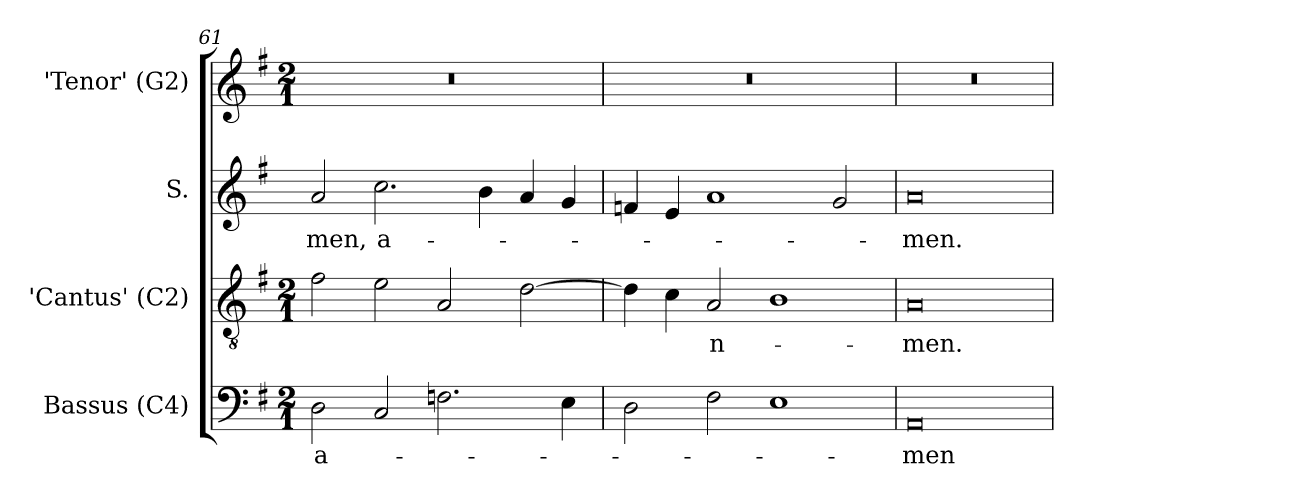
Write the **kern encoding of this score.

**kern	**text	**kern	**text	**kern	**text	**kern
*part4	*part4	*part3	*part3	*part2	*part2	*part1
*staff4	*staff4	*staff3	*staff3	*staff2	*staff2	*staff1
*I"Bassus (C4)	*	*I"'Cantus' (C2)	*	*I"S.	*	*I"'Tenor' (G2)
*I'B.	*	*I'C.	*	*I'S.	*	*
!!LO:LB:g=z
*clefF4	*	*clefGv2	*	*clefG2	*	*clefG2
*k[f#]	*	*k[f#]	*	*k[f#]	*	*k[f#]
*G:	*	*G:	*	*G:	*	*G:
*M2/1	*	*M2/1	*	*	*	*M2/1
=61	=61	=61	=61	=61	=61	=61
!	!LO:LY:b	!	!	!	!LO:LY:b	!
2D\	a-	2f#\	.	2a/	-men,	0r
!	!	!	!	!	!LO:LY:b	!
2C/	.	2e\	.	2.cc\	a-	.
2.Fn\	.	2A/	.	.	.	.
.	.	.	.	4b\	.	.
.	.	[>2d\	.	4a/	.	.
4E\	.	.	.	4g/	.	.
=62	=62	=62	=62	=62	=62	=62
2D\	.	4d\]	.	4f/	.	0r
.	.	4c\	.	4e/	.	.
!	!	!	!LO:LY:b:rj	!	!	!
2F#\	.	2A/	-n-	1a	.	.
1E	.	1B	.	.	.	.
.	.	.	.	2g/	.	.
=63	=63	=63	=63	=63	=63	=63
!	!LO:LY:b	!	!LO:LY:b	!	!LO:LY:b	!
0AA	-men	0A	-men.	0a	-men.	0r
=	=	=	=	=	=	=
*-	*-	*-	*-	*-	*-	*-
